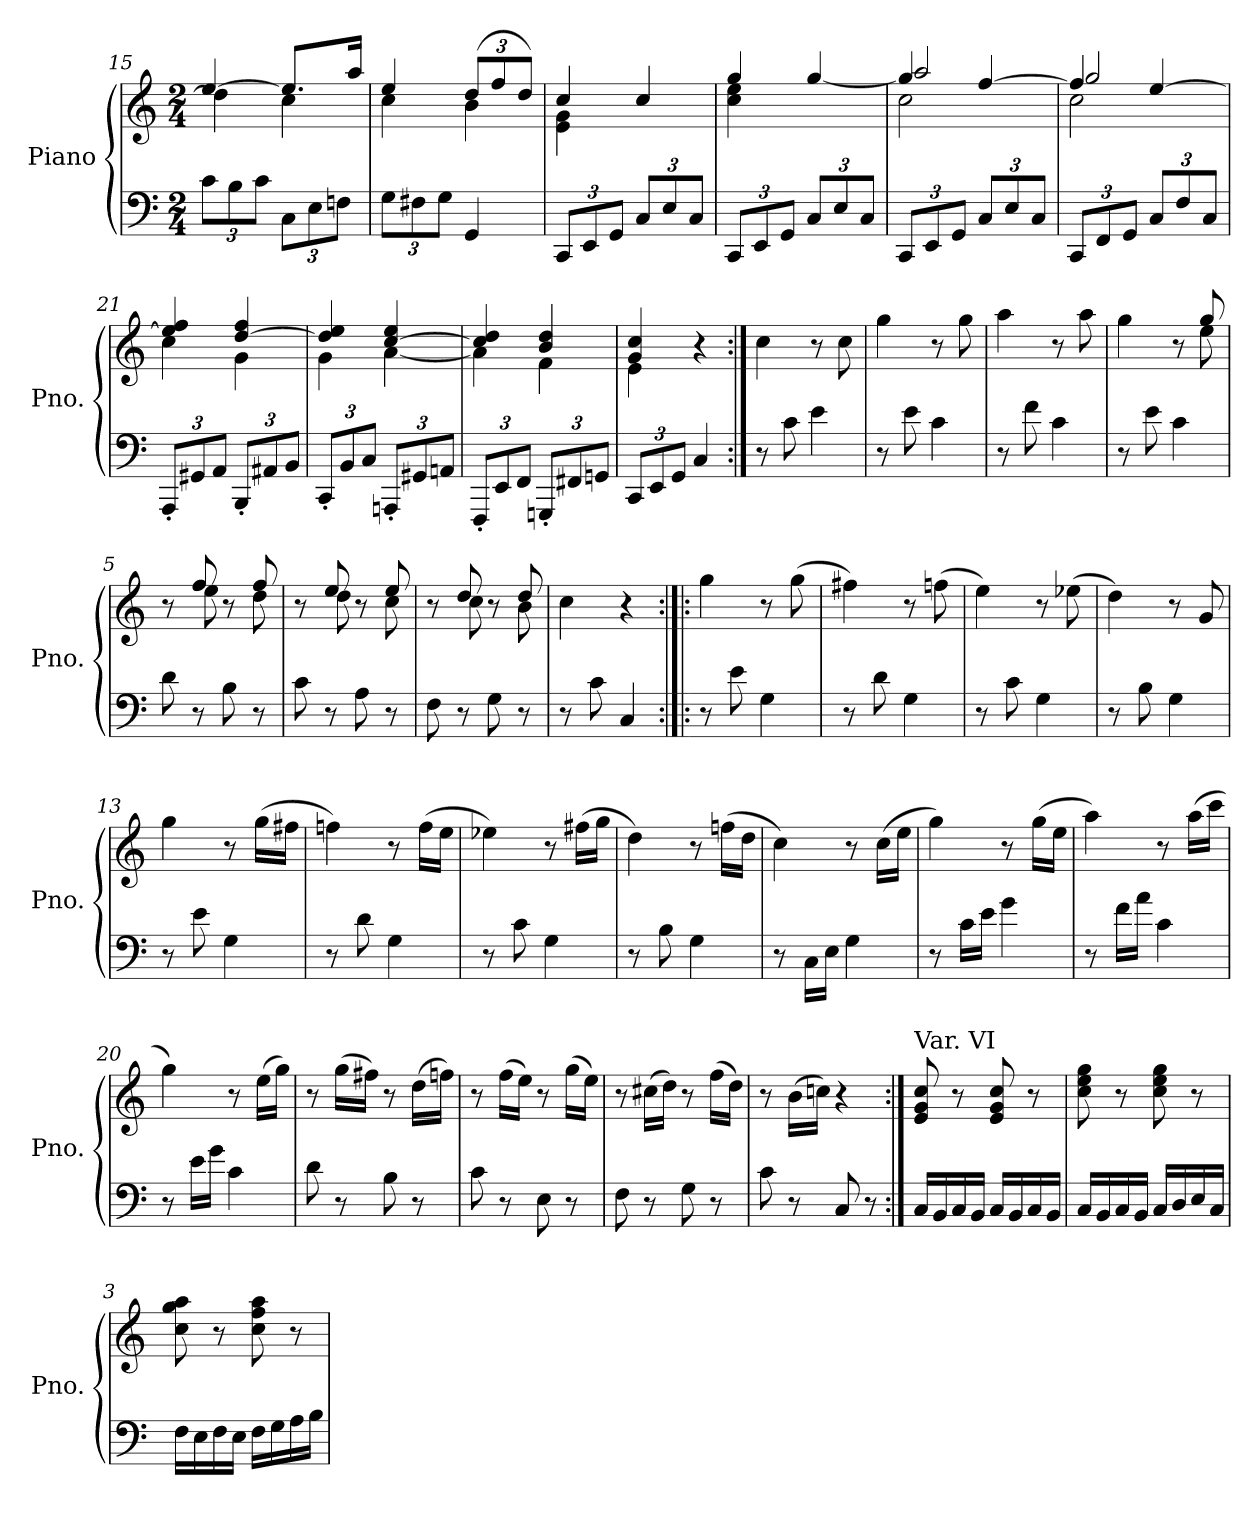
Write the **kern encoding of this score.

**kern	**kern
*part1	*part1
*staff2	*staff1
*I"Piano	*
*I'Pno.	*
*clefF4	*clefG2
*k[]	*k[]
*M2/4	*M2/4
*Xbrackettup	*
=15	=15
*	*^
12c\L	[4ee/	4dd\]
12B\	.	.
12c\J	.	.
12C\L	8.ee/L]	4cc\
12E\	.	.
12Fn\J	.	.
.	16aa/Jk	.
=16	=16	=16
12G\L	4ee/	4cc\
12F#X\	.	.
12G\J	.	.
*	*Xbrackettup	*
4GG/	(>12dd/L	4b>\
.	12ff/	.
.	12dd/J)	.
=17	=17	=17
12CC/L	4cc/	4e\ 4g\
12EE/	.	.
12GG/J	.	.
12C/L	4cc/	4ryy
12E/	.	.
12C/J	.	.
=18	=18	=18
12CC/L	4gg/	4cc\ 4ee\
12EE/	.	.
12GG/J	.	.
12C/L	[4gg/	4ryy
12E/	.	.
12C/J	.	.
=19	=19	=19
*	*	*^
12CC/L	4gg/]	2cc\	2aa/
12EE/	.	.	.
12GG/J	.	.	.
12C/L	[4ff/	.	.
12E/	.	.	.
12C/J	.	.	.
=20	=20	=20	=20
12CC/L	4ff/]	2cc\	2gg/
12FF/	.	.	.
12GG/J	.	.	.
12C/L	[4ee/	.	.
12F/	.	.	.
12C/J	.	.	.
*	*	*v	*v
=21	=21	=21
12AAA'/L	4ee/] 4ff/	4cc\
12GG#X/	.	.
12AA/J	.	.
12BBB'/L	[4dd/ 4ff/	4g\
12AA#X/	.	.
12BB/J	.	.
=22	=22	=22
12CC'/L	4dd/] 4ee/	4g\
12BB/	.	.
12C/J	.	.
12AAAn'/L	[4cc/ 4ee/	[4a\
12GG#X/	.	.
12AAn/J	.	.
=23	=23	=23
12FFF'/L	4cc/] 4dd/	4a\]
12EE/	.	.
12FF/J	.	.
12GGGn'/L	4b/ 4dd/	4f\
12FF#X/	.	.
12GGn/J	.	.
=24	=24	=24
12CC/L	4g/ 4cc/	4e\
12EE/	.	.
12GG/J	.	.
4C/	4r	4ryy
=1:|!	=1:|!	=1:|!
!	!LO:TX:a:t=Var. V	!
*	*v	*v
8r	4cc\
8c<\	.
4e<\	8r
.	8cc\
=2	=2
8r	4gg\
8e\	.
4c\	8r
.	8gg\
=3	=3
8r	4aa\
8f\	.
4c\	8r
.	8aa\
=4	=4
*	*^
8r	4gg\	4.ryy
8e\	.	.
4c\	8r	.
.	8gg/	8ee\
=5	=5	=5
8d\	8r	8ryy
8r	8ff/	8ee<\
8B\	8r	8ryy
8r	8ff/	8dd<\
=6	=6	=6
8c<\	8r	8ryy
8r	8ee/	8dd<\
8A<\	8r	8ryy
8r	8ee/	8cc<\
=7	=7	=7
8F<\	8r	8ryy
8r	8dd/	8cc<\
8G\	8r	8ryy
8r	8dd/	8b<\
*	*v	*v
=8	=8
8r	4cc\
8c\	.
4C/	4r
=9:|!|:	=9:|!|:
8r	4gg\
8e\	.
4G\	8r
.	(>8gg\
=10	=10
8r	4ff#X\)
8d<\	.
4G\	8r
.	(>8ffn\
=11	=11
8r	4ee\)
8c<\	.
4G\	8r
.	(>8ee-X\
=12	=12
8r	4dd\)
8B<\	.
4G\	8r
.	8g/
=13	=13
8r	4gg\
8e\	.
4G\	8r
.	(>16gg\LL
.	16ff#X\JJ
=14	=14
8r	4ffn\)
8d\	.
4G\	8r
.	(>16ff\LL
.	16ee\JJ
=15	=15
8r	4ee-X\)
8c\	.
4G\	8r
.	(>16ff#X\LL
.	16gg\JJ
=16	=16
8r	4dd\)
8B\	.
4G\	8r
.	(>16ffn\LL
.	16dd\JJ
=17	=17
8r	4cc\)
16C<\LL	.
16E\JJ	.
4G<\	8r
.	(>16cc\LL
.	16ee\JJ
=18	=18
8r	4gg\)
16c\LL	.
16e\JJ	.
4g\	8r
.	(>16gg\LL
.	16ee\JJ
=19	=19
8r	4aa\)
16f<\LL	.
16a\JJ	.
4c\	8r
.	(>16aa\LL
.	16ccc\JJ
=20	=20
8r	4gg\)
16e<\LL	.
16g\JJ	.
4c\	8r
.	(>16ee\LL
.	16gg\JJ)
=21	=21
8d<\	8r
8r	(>16gg\LL
.	16ff#X\JJ)
8B\	8r
8r	(>16dd\LL
.	16ffn\JJ)
=22	=22
8c<\	8r
8r	(>16ff\LL
.	16ee\JJ)
8E<\	8r
8r	(>16gg\LL
.	16ee\JJ)
=23	=23
8F\	8r
8r	(>16cc#X\LL
.	16dd\JJ)
8G\	8r
8r	(>16ff\LL
.	16dd\JJ)
=24	=24
8c\	8r
8r	(>16b\LL
.	16ccn\JJ)
8C/	4r
8r	.
=1:|!	=1:|!
!	!LO:TX:a:t=Var. VI
16C</LL	8e/ 8g/ 8cc/
16BB/	.
16C/	8r
16BB/JJ	.
16C/LL	8e/ 8g/ 8cc/
16BB/	.
16C/	8r
16BB/JJ	.
=2	=2
16C/LL	8cc\ 8ee\ 8gg\
16BB/	.
16C/	8r
16BB/JJ	.
16C/LL	8cc\ 8ee\ 8gg\
16D</	.
16E</	8r
16C/JJ	.
=3	=3
16F\LL	8cc\ 8gg\ 8aa\
16E\	.
16F\	8r
16E\JJ	.
16F\LL	8cc\ 8ff\ 8aa\
16G<\	.
16A<\	8r
16B\JJ	.
=	=
*-	*-
